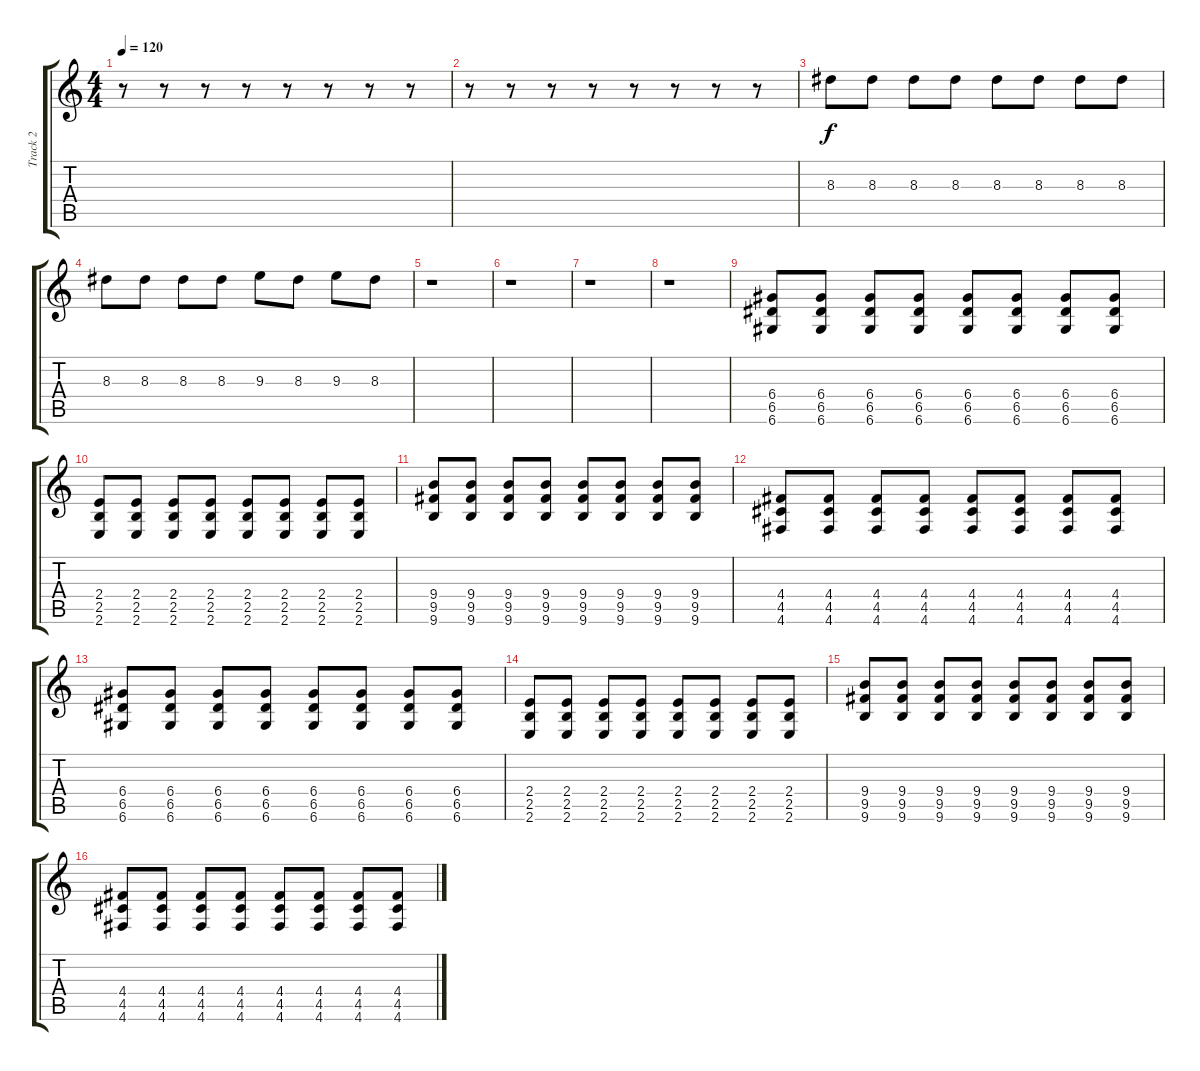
\track ("Track 2" "Track 2") {instrument distortionguitar}
\staff {score tabs}
\tuning (E4 B3 G3 D3 A2 D2) {hide}
\ts (4 4)
\tempo 120
\clef g2
\ks c
r.8{dy f} r.8 r.8 r.8 r.8 r.8 r.8 r.8 |
r.8 r.8 r.8 r.8 r.8 r.8 r.8 r.8 |
8.3.8 8.3.8 8.3.8 8.3.8 8.3.8 8.3.8 8.3.8 8.3.8 |
8.3.8 8.3.8 8.3.8 8.3.8 9.3.8 8.3.8 9.3.8 8.3.8 |
r.1 |
r.1 |
r.1 |
r.1 |
(6.4 6.5 6.6).8 (6.4 6.5 6.6).8 (6.4 6.5 6.6).8 (6.4 6.5 6.6).8 (6.4 6.5 6.6).8 (6.4 6.5 6.6).8 (6.4 6.5 6.6).8 (6.4 6.5 6.6).8 |
(2.4 2.5 2.6).8 (2.4 2.5 2.6).8 (2.4 2.5 2.6).8 (2.4 2.5 2.6).8 (2.4 2.5 2.6).8 (2.4 2.5 2.6).8 (2.4 2.5 2.6).8 (2.4 2.5 2.6).8 |
(9.4 9.5 9.6).8 (9.4 9.5 9.6).8 (9.4 9.5 9.6).8 (9.4 9.5 9.6).8 (9.4 9.5 9.6).8 (9.4 9.5 9.6).8 (9.4 9.5 9.6).8 (9.4 9.5 9.6).8 |
(4.4 4.5 4.6).8 (4.4 4.5 4.6).8 (4.4 4.5 4.6).8 (4.4 4.5 4.6).8 (4.4 4.5 4.6).8 (4.4 4.5 4.6).8 (4.4 4.5 4.6).8 (4.4 4.5 4.6).8 |
(6.4 6.5 6.6).8 (6.4 6.5 6.6).8 (6.4 6.5 6.6).8 (6.4 6.5 6.6).8 (6.4 6.5 6.6).8 (6.4 6.5 6.6).8 (6.4 6.5 6.6).8 (6.4 6.5 6.6).8 |
(2.4 2.5 2.6).8 (2.4 2.5 2.6).8 (2.4 2.5 2.6).8 (2.4 2.5 2.6).8 (2.4 2.5 2.6).8 (2.4 2.5 2.6).8 (2.4 2.5 2.6).8 (2.4 2.5 2.6).8 |
(9.4 9.5 9.6).8 (9.4 9.5 9.6).8 (9.4 9.5 9.6).8 (9.4 9.5 9.6).8 (9.4 9.5 9.6).8 (9.4 9.5 9.6).8 (9.4 9.5 9.6).8 (9.4 9.5 9.6).8 |
(4.4 4.5 4.6).8 (4.4 4.5 4.6).8 (4.4 4.5 4.6).8 (4.4 4.5 4.6).8 (4.4 4.5 4.6).8 (4.4 4.5 4.6).8 (4.4 4.5 4.6).8 (4.4 4.5 4.6).8
